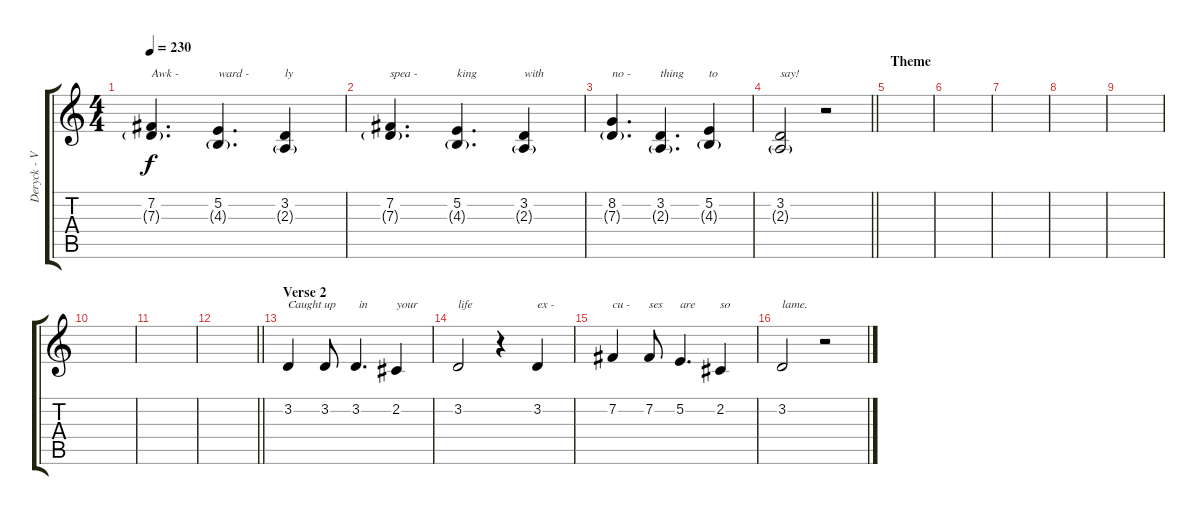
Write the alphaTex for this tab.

\track ("Deryck - Vocal" "Deryck - V") {instrument altosax}
\staff {score tabs}
\tuning (E4 B3 G3 D3 A2 E2) {hide}
\ts (4 4)
\tempo 230
\clef g2
\ks c
(7.2 7.3{g}).4{d txt "Awk -" dy f} (5.2 4.3{g}).4{d txt "ward -"} (3.2 2.3{g}).4{txt "ly"} |
(7.2 7.3{g}).4{d txt "spea -"} (5.2 4.3{g}).4{d txt "king"} (3.2 2.3{g}).4{txt "with"} |
(8.2 7.3{g}).4{d txt "no -"} (3.2 2.3{g}).4{d txt "thing"} (5.2 4.3{g}).4{txt "to"} |
\barLineRight lightlight
(3.2 2.3{g}).2{txt "say!"} r.2 |
\section ("" "Theme")
|
|
|
|
|
|
|
\barLineRight lightlight
|
\section ("" "Verse 2")
3.2.4{txt "Caught up"} 3.2.8 3.2.4{d txt " in"} 2.2.4{txt "your"} |
3.2.2{txt "life"} r.4 3.2.4{txt "ex -"} |
7.2.4{txt "cu -"} 7.2.8{txt "ses"} 5.2.4{d txt "are"} 2.2.4{txt "so"} |
3.2.2{txt "lame."} r.2
